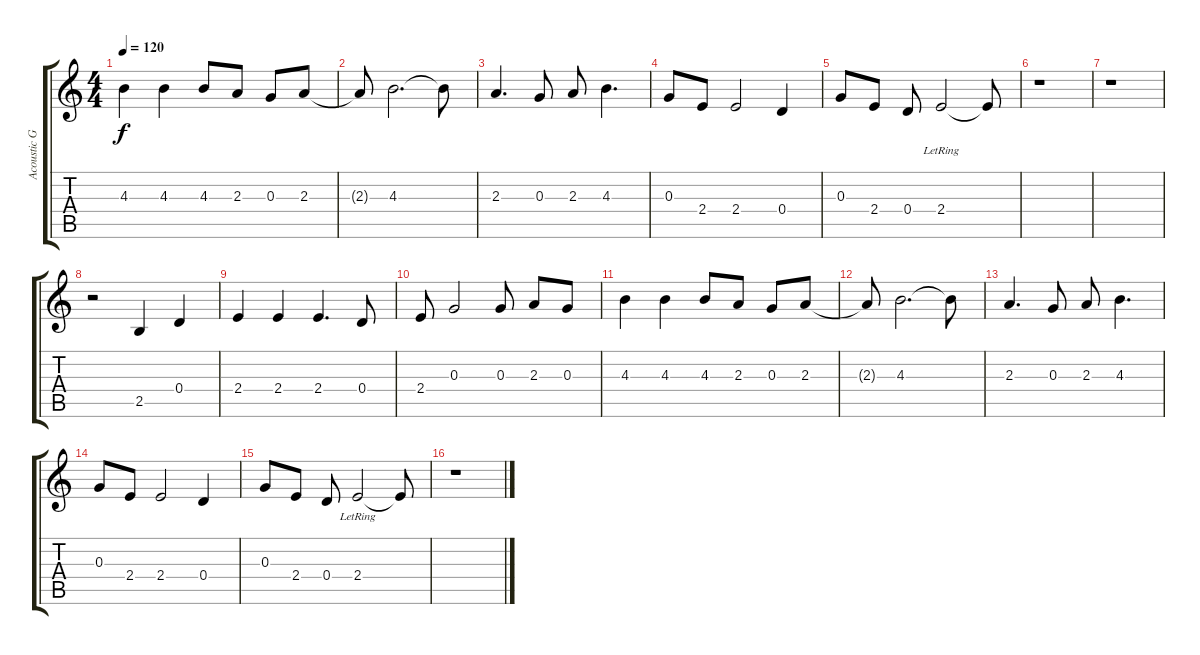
\track ("Acoustic Guitar 1" "Acoustic G") {instrument acousticguitarsteel}
\staff {score tabs}
\tuning (E4 B3 G3 D3 A2 E2) {hide}
\ts (4 4)
\tempo 120
\clef g2
\ks c
4.3.4{dy f} 4.3.4 4.3.8 2.3.8 0.3.8 2.3.8 |
2.3{t}.8 4.3.2{d} 4.3{t}.8 |
2.3.4{d} 0.3.8 2.3.8 4.3.4{d} |
0.3.8 2.4.8 2.4.2 0.4.4 |
0.3.8 2.4.8 0.4.8 2.4{lr}.2 2.4{t}.8 |
r.1 |
r.1 |
r.2 2.5.4 0.4.4 |
2.4.4 2.4.4 2.4.4{d} 0.4.8 |
2.4.8 0.3.2 0.3.8 2.3.8 0.3.8 |
4.3.4 4.3.4 4.3.8 2.3.8 0.3.8 2.3.8 |
2.3{t}.8 4.3.2{d} 4.3{t}.8 |
2.3.4{d} 0.3.8 2.3.8 4.3.4{d} |
0.3.8 2.4.8 2.4.2 0.4.4 |
0.3.8 2.4.8 0.4.8 2.4{lr}.2 2.4{t}.8 |
r.1
